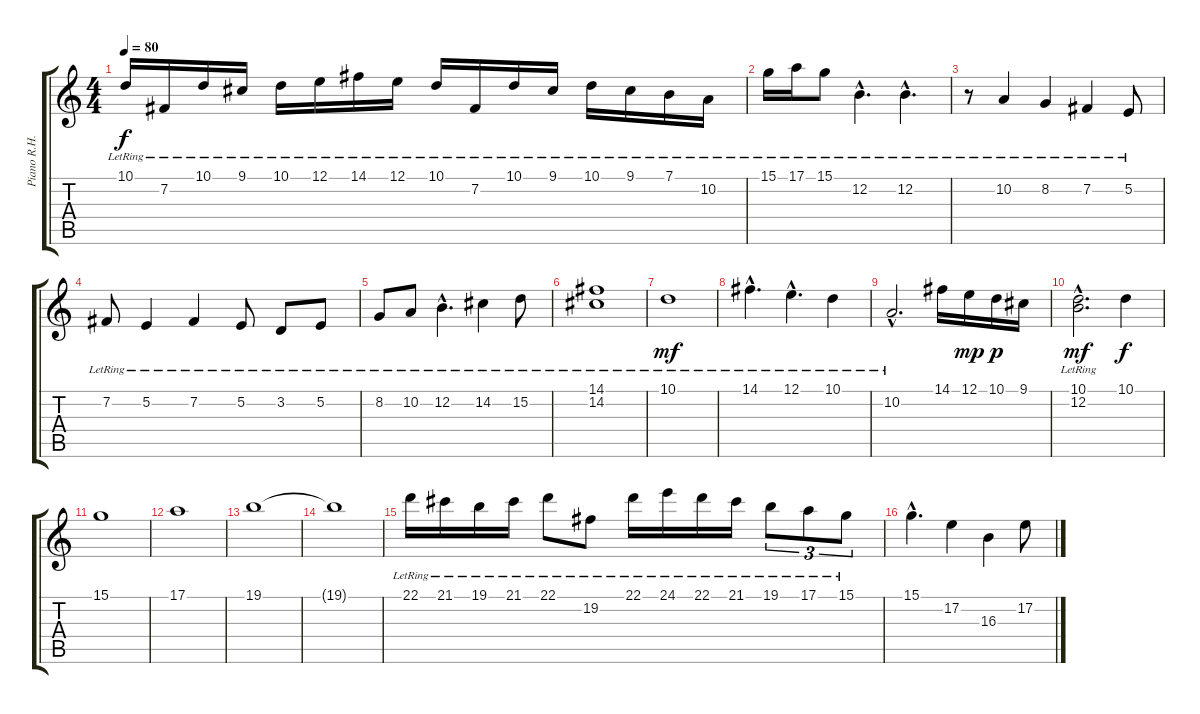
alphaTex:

\track ("Piano R.H." "Piano R.H.") {instrument acousticgrandpiano}
\staff {score tabs}
\tuning (E4 B3 G3 D3 A2 E2) {hide}
\ts (4 4)
\tempo 80
\clef g2
\ks c
10.1{lr}.16{dy f} 7.2{lr}.16 10.1{lr}.16 9.1{lr}.16 10.1{lr}.16 12.1{lr}.16 14.1{lr}.16 12.1{lr}.16 10.1{lr}.16 7.2{lr}.16 10.1{lr}.16 9.1{lr}.16 10.1{lr}.16 9.1{lr}.16 7.1{lr}.16 10.2{lr}.16 |
15.1{lr}.16 17.1{lr}.16 15.1{lr}.8 12.2{hac lr}.4{d} 12.2{hac lr}.4{d} |
r.8 10.2{lr}.4 8.2{lr}.4 7.2{lr}.4 5.2{lr}.8 |
7.2{lr}.8 5.2{lr}.4 7.2{lr}.4 5.2{lr}.8 3.2{lr}.8 5.2{lr}.8 |
8.2{lr}.8 10.2{lr}.8 12.2{hac lr}.4{d} 14.2{lr}.4 15.2{lr}.8 |
(14.1{lr} 14.2{lr}).1 |
10.1{lr}.1{dy mf} |
14.1{hac lr}.4{d} 12.1{hac lr}.4{d} 10.1{lr}.4 |
10.2{hac lr}.2{d} 14.1.16 12.1.16{dy mp} 10.1.16{dy p} 9.1.16 |
(10.1{hac lr} 12.2{hac lr}).2{d dy mf} 10.1.4{dy f} |
15.1.1 |
17.1.1 |
19.1.1 |
19.1{t}.1 |
22.1{lr}.16 21.1{lr}.16 19.1{lr}.16 21.1{lr}.16 22.1{lr}.8 19.2{lr}.8 22.1{lr}.16 24.1{lr}.16 22.1{lr}.16 21.1{lr}.16 19.1{lr}.8{tu (3 2)} 17.1{lr}.8{tu (3 2)} 15.1{lr}.8{tu (3 2)} |
15.1{hac}.4{d} 17.2.4 16.3.4 17.2.8
